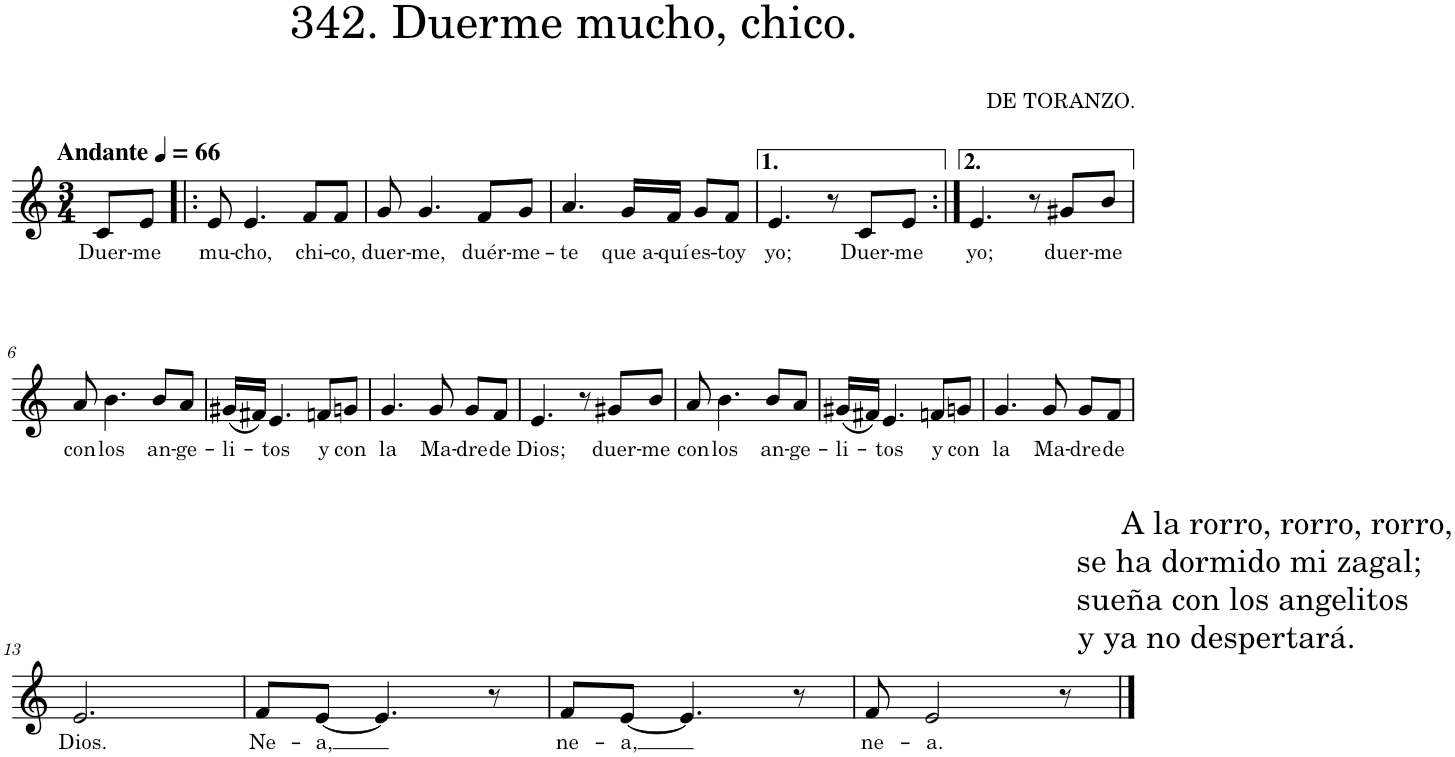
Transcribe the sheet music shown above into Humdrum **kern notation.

**kern	**text
*part1	*part1
*staff1	*staff1
*I"Piano	*
*I'Pno.	*
*clefG2	*
*k[]	*
*M3/4	*
*MM66	*
=	=
!LO:TX:a:B:t=Andante	!
!	!LO:LY:b
8c/L	Duer-
!	!LO:LY:b
8e/J	-me
=1!|:	=1!|:
!	!LO:LY:b
8e/	mu-
!	!LO:LY:b
4.e/	-cho,
!	!LO:LY:b
8f/L	chi-
!	!LO:LY:b
8f/J	-co,
=2	=2
!	!LO:LY:b
8g/	duer-
!	!LO:LY:b
4.g/	-me,
!	!LO:LY:b
8f/L	duér-
!	!LO:LY:b
8g/J	-me-
=3	=3
!	!LO:LY:b
4.a/	-te
!	!LO:LY:b
16g/LL	que a-
!	!LO:LY:b
16f/JJ	-quí
!	!LO:LY:b
8g/L	es-
!	!LO:LY:b
8f/J	-toy
=4	=4
!	!LO:LY:b
4.e/	yo;
8r	.
!	!LO:LY:b
8c/L	Duer-
!	!LO:LY:b
8e/J	-me
=5:|!	=5:|!
!	!LO:LY:b
4.e/	yo;
8r	.
!	!LO:LY:b
8g#X/L	duer-
!	!LO:LY:b
8b/J	-me
!!LO:LB:g=z
=6	=6
!	!LO:LY:b
8a/	con
!	!LO:LY:b
4.b\	los
!	!LO:LY:b
8b/L	an-
!	!LO:LY:b
8a/J	-ge-
=7	=7
!	!LO:LY:b
(16g#X/LL	-li-
16f#X/JJ)	.
!	!LO:LY:b
4.e/	-tos
!	!LO:LY:b
8fn/L	y
!	!LO:LY:b
8gn/J	con
=8	=8
!	!LO:LY:b
4.g/	la
!	!LO:LY:b
8g/	Ma-
!	!LO:LY:b
8g/L	-dre
!	!LO:LY:b
8f/J	de
=9	=9
!	!LO:LY:b
4.e/	Dios;
8r	.
!	!LO:LY:b
8g#X/L	duer-
!	!LO:LY:b
8b/J	-me
=10	=10
!	!LO:LY:b
8a/	con
!	!LO:LY:b
4.b\	los
!	!LO:LY:b
8b/L	an-
!	!LO:LY:b
8a/J	-ge-
=11	=11
!	!LO:LY:b
(16g#X/LL	-li-
16f#X/JJ)	.
!	!LO:LY:b
4.e/	-tos
!	!LO:LY:b
8fn/L	y
!	!LO:LY:b
8gn/J	con
=12	=12
!LO:TX:b:t=A la rorro, rorro, rorro,	!
!LO:TX:b:t=se ha dormido mi zagal;	!
!LO:TX:b:t=sueña con los angelitos	!
!LO:TX:b:t=y ya no despertará.	!
!	!LO:LY:b
4.g/	la
!	!LO:LY:b
8g/	Ma-
!	!LO:LY:b
8g/L	-dre
!	!LO:LY:b
8f/J	de
!!LO:LB:g=z
=13	=13
!	!LO:LY:b
2.e/	Dios.
=14	=14
!	!LO:LY:b
8f/L	Ne-
!	!LO:LY:b
[8e/J	-a,
4.e/]	.
8r	.
=15	=15
!	!LO:LY:b
8f/L	ne-
!	!LO:LY:b
[8e/J	-a,
4.e/]	.
8r	.
=16	=16
!	!LO:LY:b
8f/	ne-
!	!LO:LY:b
2e/	-a.
8r	.
==	==
*-	*-
